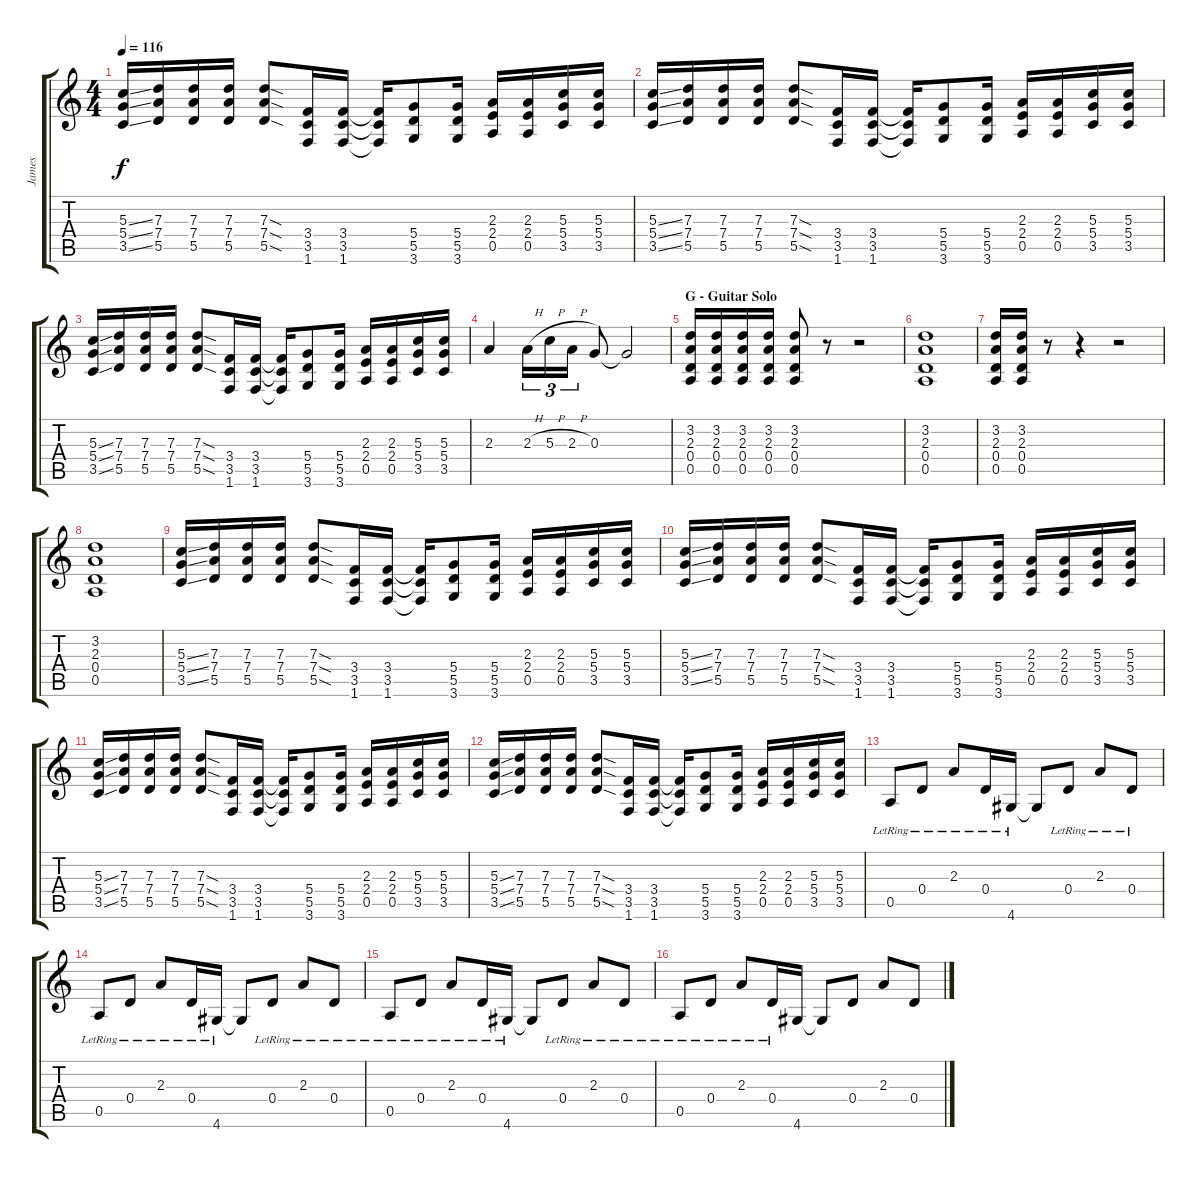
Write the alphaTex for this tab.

\track ("James" "James") {instrument distortionguitar}
\staff {score tabs}
\tuning (E4 B3 G3 D3 A2 E2) {hide}
\ts (4 4)
\tempo 116
\clef g2
\ks c
(5.3{ss} 5.4{ss} 3.5{ss}).16{dy f} (7.3 7.4 5.5).16 (7.3 7.4 5.5).16 (7.3 7.4 5.5).16 (7.3{sod} 7.4{sod} 5.5{sod}).8 (3.4 3.5 1.6).16 (3.4 3.5 1.6).16 (3.4{t} 3.5{t} 1.6{t}).16 (5.4 5.5 3.6).8 (5.4 5.5 3.6).16 (2.3 2.4 0.5).16 (2.3 2.4 0.5).16 (5.3 5.4 3.5).16 (5.3 5.4 3.5).16 |
(5.3{ss} 5.4{ss} 3.5{ss}).16 (7.3 7.4 5.5).16 (7.3 7.4 5.5).16 (7.3 7.4 5.5).16 (7.3{sod} 7.4{sod} 5.5{sod}).8 (3.4 3.5 1.6).16 (3.4 3.5 1.6).16 (3.4{t} 3.5{t} 1.6{t}).16 (5.4 5.5 3.6).8 (5.4 5.5 3.6).16 (2.3 2.4 0.5).16 (2.3 2.4 0.5).16 (5.3 5.4 3.5).16 (5.3 5.4 3.5).16 |
(5.3{ss} 5.4{ss} 3.5{ss}).16 (7.3 7.4 5.5).16 (7.3 7.4 5.5).16 (7.3 7.4 5.5).16 (7.3{sod} 7.4{sod} 5.5{sod}).8 (3.4 3.5 1.6).16 (3.4 3.5 1.6).16 (3.4{t} 3.5{t} 1.6{t}).16 (5.4 5.5 3.6).8 (5.4 5.5 3.6).16 (2.3 2.4 0.5).16 (2.3 2.4 0.5).16 (5.3 5.4 3.5).16 (5.3 5.4 3.5).16 |
2.3.4 2.3{h}.16{tu (3 2)} 5.3{h}.16{tu (3 2)} 2.3{h}.16{tu (3 2)} 0.3.8 0.3{t}.2 |
\section ("" "G - Guitar Solo")
(3.2 2.3 0.4 0.5).16 (3.2 2.3 0.4 0.5).16 (3.2 2.3 0.4 0.5).16 (3.2 2.3 0.4 0.5).16 (3.2 2.3 0.4 0.5).8 r.8 r.2 |
(3.2 2.3 0.4 0.5).1 |
(3.2 2.3 0.4 0.5).16 (3.2 2.3 0.4 0.5).16 r.8 r.4 r.2 |
(3.2 2.3 0.4 0.5).1 |
(5.3{ss} 5.4{ss} 3.5{ss}).16 (7.3 7.4 5.5).16 (7.3 7.4 5.5).16 (7.3 7.4 5.5).16 (7.3{sod} 7.4{sod} 5.5{sod}).8 (3.4 3.5 1.6).16 (3.4 3.5 1.6).16 (3.4{t} 3.5{t} 1.6{t}).16 (5.4 5.5 3.6).8 (5.4 5.5 3.6).16 (2.3 2.4 0.5).16 (2.3 2.4 0.5).16 (5.3 5.4 3.5).16 (5.3 5.4 3.5).16 |
(5.3{ss} 5.4{ss} 3.5{ss}).16 (7.3 7.4 5.5).16 (7.3 7.4 5.5).16 (7.3 7.4 5.5).16 (7.3{sod} 7.4{sod} 5.5{sod}).8 (3.4 3.5 1.6).16 (3.4 3.5 1.6).16 (3.4{t} 3.5{t} 1.6{t}).16 (5.4 5.5 3.6).8 (5.4 5.5 3.6).16 (2.3 2.4 0.5).16 (2.3 2.4 0.5).16 (5.3 5.4 3.5).16 (5.3 5.4 3.5).16 |
(5.3{ss} 5.4{ss} 3.5{ss}).16 (7.3 7.4 5.5).16 (7.3 7.4 5.5).16 (7.3 7.4 5.5).16 (7.3{sod} 7.4{sod} 5.5{sod}).8 (3.4 3.5 1.6).16 (3.4 3.5 1.6).16 (3.4{t} 3.5{t} 1.6{t}).16 (5.4 5.5 3.6).8 (5.4 5.5 3.6).16 (2.3 2.4 0.5).16 (2.3 2.4 0.5).16 (5.3 5.4 3.5).16 (5.3 5.4 3.5).16 |
(5.3{ss} 5.4{ss} 3.5{ss}).16 (7.3 7.4 5.5).16 (7.3 7.4 5.5).16 (7.3 7.4 5.5).16 (7.3{sod} 7.4{sod} 5.5{sod}).8 (3.4 3.5 1.6).16 (3.4 3.5 1.6).16 (3.4{t} 3.5{t} 1.6{t}).16 (5.4 5.5 3.6).8 (5.4 5.5 3.6).16 (2.3 2.4 0.5).16 (2.3 2.4 0.5).16 (5.3 5.4 3.5).16 (5.3 5.4 3.5).16 |
0.5{lr}.8 0.4{lr}.8 2.3{lr}.8 0.4{lr}.16 4.6{lr}.16 4.6{t}.8 0.4{lr}.8 2.3{lr}.8 0.4{lr}.8 |
0.5{lr}.8 0.4{lr}.8 2.3{lr}.8 0.4{lr}.16 4.6{lr}.16 4.6{t}.8 0.4{lr}.8 2.3{lr}.8 0.4{lr}.8 |
0.5{lr}.8 0.4{lr}.8 2.3{lr}.8 0.4{lr}.16 4.6{lr}.16 4.6{t}.8 0.4{lr}.8 2.3{lr}.8 0.4{lr}.8 |
0.5{lr}.8 0.4{lr}.8 2.3{lr}.8 0.4{lr}.16 4.6.16 4.6{t}.8 0.4.8 2.3.8 0.4.8
